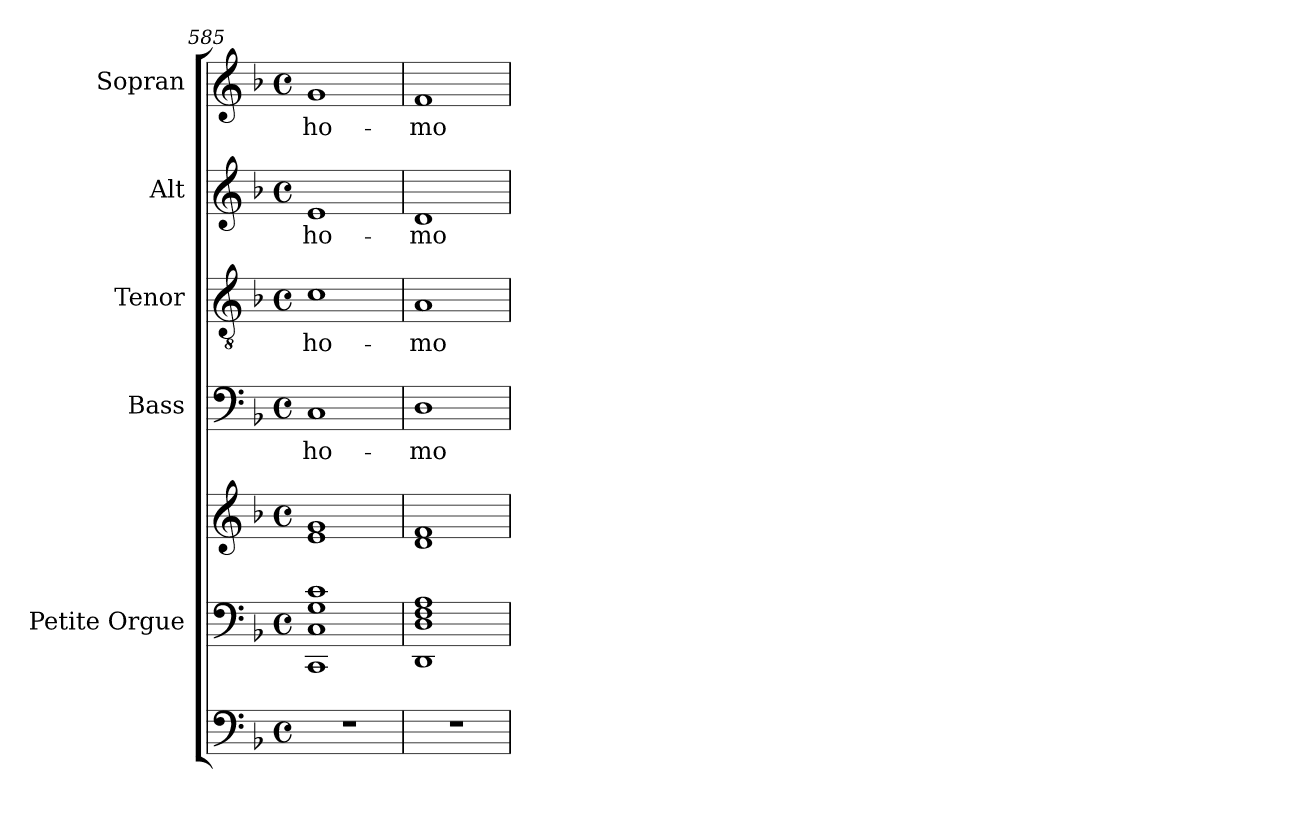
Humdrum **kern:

**kern	**kern	**kern	**kern	**text	**kern	**text	**kern	**text	**kern	**text
*part6	*part5	*part5	*part4	*part4	*part3	*part3	*part2	*part2	*part1	*part1
*staff7	*staff6	*staff5	*staff4	*staff4	*staff3	*staff3	*staff2	*staff2	*staff1	*staff1
*	*I"Petite Orgue	*	*I"Bass	*	*I"Tenor	*	*I"Alt	*	*I"Sopran	*
*	*I'Org. 1	*	*I'B.	*	*I'T.	*	*I'A.	*	*I'S.	*
*clefF4	*clefF4	*clefG2	*clefF4	*	*clefGv2	*	*clefG2	*	*clefG2	*
*k[b-]	*k[b-]	*k[b-]	*k[b-]	*	*k[b-]	*	*k[b-]	*	*k[b-]	*
*F:	*F:	*F:	*F:	*	*F:	*	*F:	*	*F:	*
*M4/4	*M4/4	*M4/4	*M4/4	*	*M4/4	*	*M4/4	*	*M4/4	*
*met(c)	*met(c)	*met(c)	*met(c)	*	*met(c)	*	*met(c)	*	*met(c)	*
=585	=585	=585	=585	=585	=585	=585	=585	=585	=585	=585
*	*^	*^	*	*	*	*	*	*	*	*
!	!	!	!	!	!	!LO:LY:b	!	!LO:LY:b	!	!LO:LY:b	!	!LO:LY:b
1r	1C 1G 1c	1CC	1g	1e	1C	ho-	1c	ho-	1e	ho-	1g	ho-
=586	=586	=586	=586	=586	=586	=586	=586	=586	=586	=586	=586	=586
!	!	!	!	!	!	!LO:LY:b	!	!LO:LY:b	!	!LO:LY:b	!	!LO:LY:b
1r	1D 1F 1A	1DD	1f	1d	1D	-mo	1A	-mo	1d	-mo	1f	-mo
*	*v	*v	*	*	*	*	*	*	*	*	*	*
*	*	*v	*v	*	*	*	*	*	*	*	*
=	=	=	=	=	=	=	=	=	=	=
*-	*-	*-	*-	*-	*-	*-	*-	*-	*-	*-
